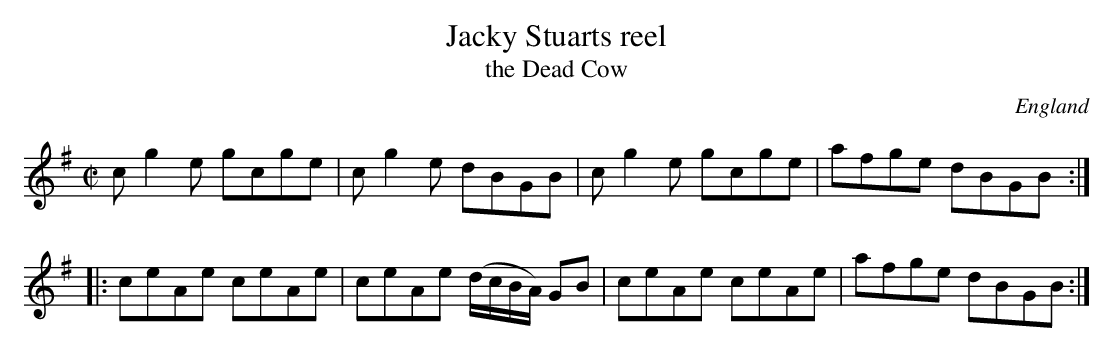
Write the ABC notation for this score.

X:1
T:Jacky Stuarts reel
T:the Dead Cow
L:1/8
M:C|
O:England
K:G major
cg2e gcge | cg2e dBGB | \
cg2e gcge | afge dBGB ::
ceAe ceAe | ceAe (d/c/B/A/) GB | \
ceAe ceAe | afge dBGB :|
